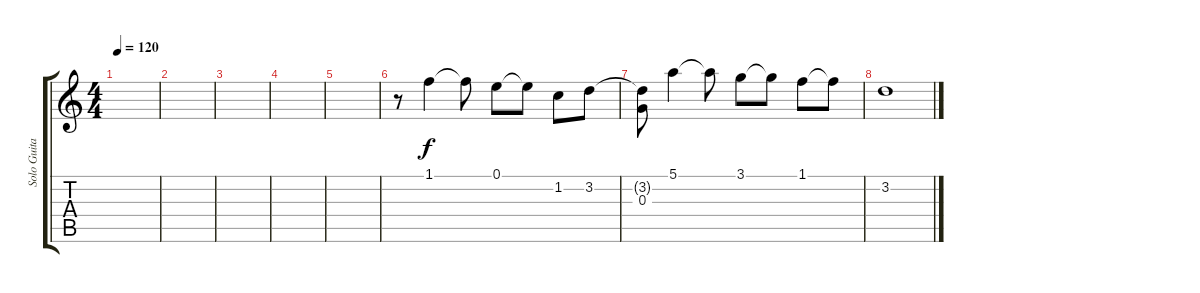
\track ("Solo Guitar" "Solo Guita") {instrument electricguitarclean}
\staff {score tabs}
\tuning (E4 B3 G3 D3 A2 D2) {hide}
\ts (4 4)
\tempo 120
\clef g2
\ks c
|
|
|
|
|
r.8 1.1.4 1.1{t}.8 0.1.8 0.1{t}.8 1.2.8 3.2.8 |
(3.2{t} 0.3).8 5.1.4 5.1{t}.8 3.1.8 3.1{t}.8 1.1.8 1.1{t}.8 |
3.2.1
